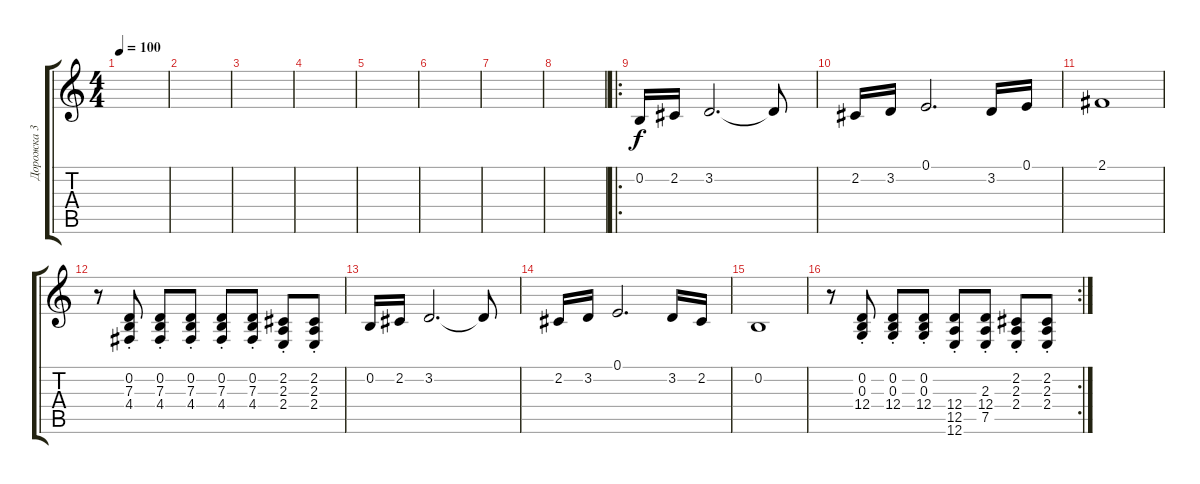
\track ("Дорожка 3" "Дорожка 3") {instrument trombone}
\staff {score tabs}
\tuning (E4 B3 G3 D3 A2 E2) {hide}
\ts (4 4)
\tempo 100
\clef g2
\ks c
|
|
|
|
|
|
|
|
\ro
0.2.16{volume 13} 2.2.16 3.2.2{d} 3.2{t}.8 |
2.2.16 3.2.16 0.1.2{d} 3.2.16 0.1.16 |
2.1.1 |
r.8 (0.2{st} 7.3{st} 4.4{st}).8{volume 5} (0.2{st} 7.3{st} 4.4{st}).8{volume 6} (0.2{st} 7.3{st} 4.4{st}).8{volume 7} (0.2{st} 7.3{st} 4.4{st}).8{volume 8} (0.2{st} 7.3{st} 4.4{st}).8{volume 9} (2.2{st} 2.3{st} 2.4{st}).8{volume 10} (2.2{st} 2.3{st} 2.4{st}).8{volume 11} |
0.2.16{volume 13} 2.2.16 3.2.2{d} 3.2{t}.8 |
2.2.16 3.2.16 0.1.2{d} 3.2.16 2.2.16 |
0.2.1 |
\rc 2
r.8 (0.2{st} 0.3{st} 12.4{st}).8{volume 5} (0.2{st} 0.3{st} 12.4{st}).8{volume 6} (0.2{st} 0.3{st} 12.4{st}).8{volume 7} (12.4{st} 12.5{st} 12.6{st}).8{volume 8} (2.3{st} 12.4{st} 7.5{st}).8{volume 9} (2.2{st} 2.3{st} 2.4{st}).8{volume 10} (2.2{st} 2.3{st} 2.4{st}).8{volume 11}
